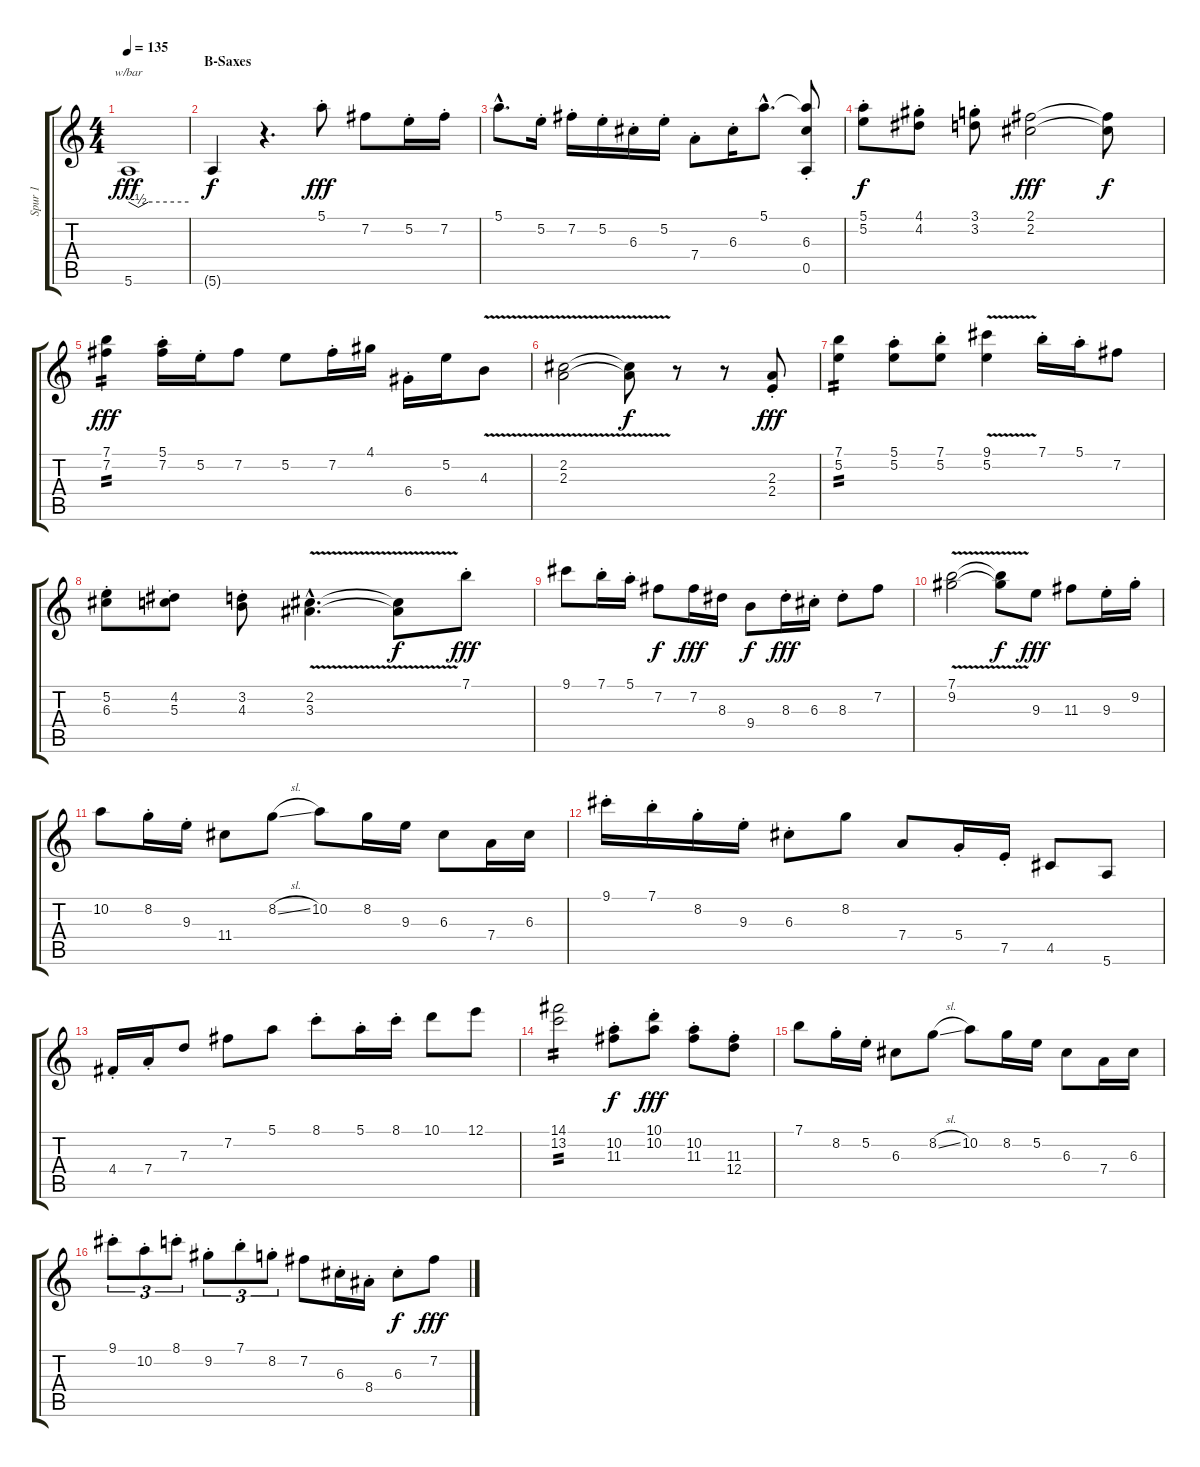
\track ("Spur 1" "Spur 1") {instrument electricguitarclean}
\staff {score tabs}
\tuning (E4 B3 G3 D3 A2 E2) {hide}
\ts (4 4)
\tempo 135
\clef g2
\ks c
5.6.1{tbe (custom default 0 0 10 -2 20 0 60 0) dy fff} |
\section ("" "B-Saxes")
5.6{t}.4{dy f} r.4{d instrument baritonesax} 5.1{st}.8{dy fff} 7.2.8 5.2{st}.16 7.2{st}.16 |
5.1{hac}.8{d} 5.2{st}.16 7.2{st}.16 5.2{st}.16 6.3{st}.16 5.2{st}.16 7.4{st}.8 6.3{st}.16 5.1{hac}.8{d} (5.1{t} 6.3{st} 0.5{st}).8 |
(5.1{st} 5.2{st}).8{dy f} (4.1{st} 4.2{st}).8 (3.1{st} 3.2{st}).8 (2.1 2.2).2{dy fff} (2.1{t} 2.2{t}).8{dy f} |
(7.1 7.2).4{tp 2 dy fff} (5.1{st} 7.2{st}).16 5.2{st}.16 7.2.8 5.2.8 7.2{st}.16 4.1.16 6.4{st}.16 5.2.16 4.3{v}.8 |
(2.2{v} 2.3{v}).2 (2.2{t} 2.3{t}).8{dy f} r.8 r.8 (2.3{st} 2.4{st}).8{dy fff} |
(7.1 5.2).4{tp 2} (5.1{st} 5.2{st}).8 (7.1{st} 5.2{st}).8 (9.1{v} 5.2{v}).4 7.1{st}.16 5.1{st}.16 7.2.8 |
(5.2{st} 6.3{st}).8 (4.2{st} 5.3{st}).8 (3.2{st} 4.3{st}).8 (2.2{v hac} 3.3{v hac}).4{d} (2.2{t} 3.3{t}).8{dy f} 7.1{st}.8{dy fff} |
9.1.8 7.1{st}.16 5.1{st}.16 7.2.8{dy f} 7.2.16{dy fff} 8.3.16 9.4.8{dy f} 8.3{st}.16{dy fff} 6.3{st}.16 8.3{st}.8 7.2.8 |
(7.1{v} 9.2{v}).2 (7.1{t} 9.2{t}).8{dy f} 9.3.8{dy fff} 11.3.8 9.3{st}.16 9.2{st}.16 |
10.2.8 8.2{st}.16 9.3{st}.16 11.4.8 8.2{sl}.8 10.2.8 8.2.16 9.3.16 6.3.8 7.4.16 6.3.16 |
9.1{st}.16 7.1{st}.16 8.2{st}.16 9.3{st}.16 6.3{st}.8 8.2.8 7.4.8 5.4{st}.16 7.5{st}.16 4.5.8 5.6.8 |
4.4{st}.16 7.4{st}.16 7.3.8 7.2.8 5.1.8 8.1{st}.8 5.1{st}.16 8.1{st}.16 10.1.8 12.1.8 |
(14.1 13.2).2{tp 2} (10.2{st} 11.3{st}).8{dy f} (10.1{st} 10.2{st}).8{dy fff} (10.2{st} 11.3{st}).8 (11.3{st} 12.4{st}).8 |
7.1.8 8.2{st}.16 5.2{st}.16 6.3.8 8.2{sl}.8 10.2.8 8.2.16 5.2.16 6.3.8 7.4.16 6.3.16 |
9.1{st}.8{tu (3 2)} 10.2{st}.8{tu (3 2)} 8.1{st}.8{tu (3 2)} 9.2{st}.8{tu (3 2)} 7.1{st}.8{tu (3 2)} 8.2{st}.8{tu (3 2)} 7.2.8 6.3{st}.16 8.4{st}.16 6.3{st}.8{dy f} 7.2.8{dy fff}
